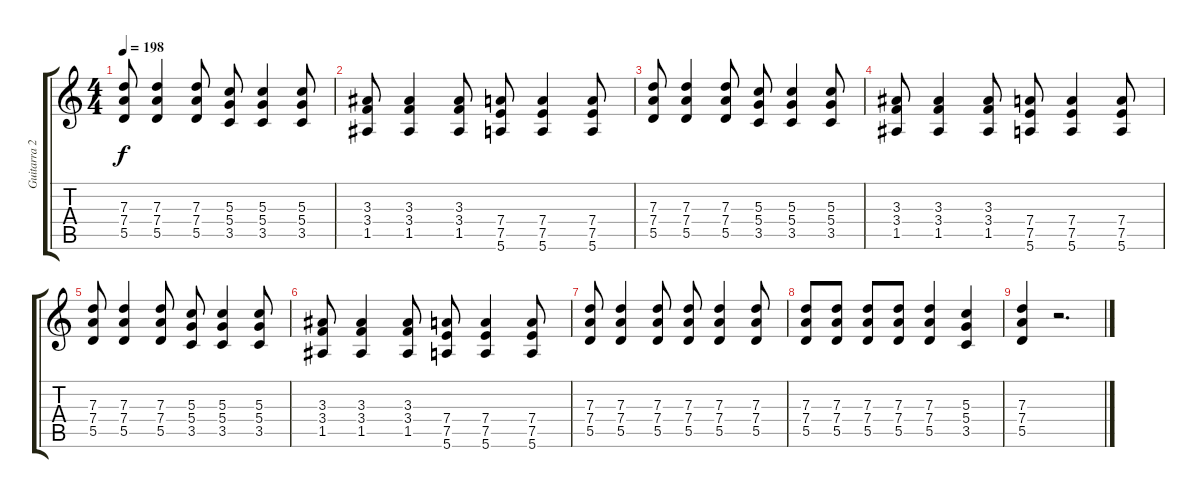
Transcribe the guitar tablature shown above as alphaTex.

\track ("Guitarra 2 - Erik" "Guitarra 2") {instrument distortionguitar}
\staff {score tabs}
\tuning (E4 B3 G3 D3 A2 E2) {hide}
\ts (4 4)
\tempo 198
\clef g2
\ks c
(7.3 7.4 5.5).8{dy f} (7.3 7.4 5.5).4 (7.3 7.4 5.5).8 (5.3 5.4 3.5).8 (5.3 5.4 3.5).4 (5.3 5.4 3.5).8 |
(3.3 3.4 1.5).8 (3.3 3.4 1.5).4 (3.3 3.4 1.5).8 (7.4 7.5 5.6).8 (7.4 7.5 5.6).4 (7.4 7.5 5.6).8 |
(7.3 7.4 5.5).8 (7.3 7.4 5.5).4 (7.3 7.4 5.5).8 (5.3 5.4 3.5).8 (5.3 5.4 3.5).4 (5.3 5.4 3.5).8 |
(3.3 3.4 1.5).8 (3.3 3.4 1.5).4 (3.3 3.4 1.5).8 (7.4 7.5 5.6).8 (7.4 7.5 5.6).4 (7.4 7.5 5.6).8 |
(7.3 7.4 5.5).8 (7.3 7.4 5.5).4 (7.3 7.4 5.5).8 (5.3 5.4 3.5).8 (5.3 5.4 3.5).4 (5.3 5.4 3.5).8 |
(3.3 3.4 1.5).8 (3.3 3.4 1.5).4 (3.3 3.4 1.5).8 (7.4 7.5 5.6).8 (7.4 7.5 5.6).4 (7.4 7.5 5.6).8 |
(7.3 7.4 5.5).8 (7.3 7.4 5.5).4 (7.3 7.4 5.5).8 (7.3 7.4 5.5).8 (7.3 7.4 5.5).4 (7.3 7.4 5.5).8 |
(7.3 7.4 5.5).8 (7.3 7.4 5.5).8 (7.3 7.4 5.5).8 (7.3 7.4 5.5).8 (7.3 7.4 5.5).4 (5.3 5.4 3.5).4 |
(7.3 7.4 5.5).4 r.2{d}
